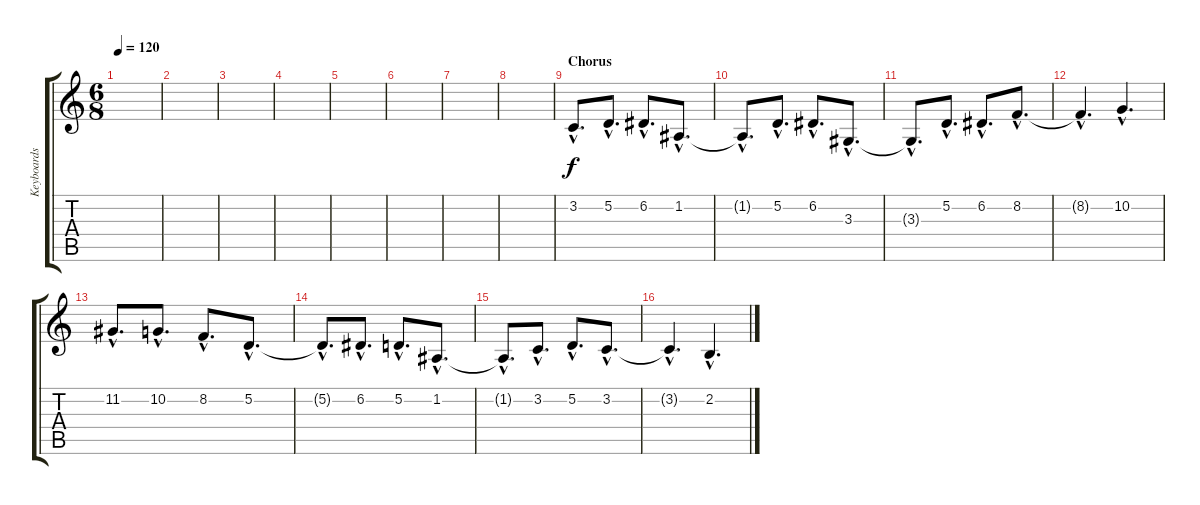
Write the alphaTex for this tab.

\track ("Keyboards" "Keyboards") {instrument acousticgrandpiano}
\staff {score tabs}
\tuning (D4 A3 F3 C3 G2 C2) {hide}
\ts (6 8)
\tempo 120
\clef g2
\ks c
|
|
|
|
|
|
|
|
\section ("" "Chorus")
3.2{hac}.8{d} 5.2{hac}.8{d} 6.2{hac}.8{d} 1.2{hac}.8{d} |
1.2{hac t}.8{d} 5.2{hac}.8{d} 6.2{hac}.8{d} 3.3{hac}.8{d} |
3.3{hac t}.8{d} 5.2{hac}.8{d} 6.2{hac}.8{d} 8.2{hac}.8{d} |
8.2{hac t}.4{d} 10.2{hac}.4{d} |
11.2{hac}.8{d} 10.2{hac}.8{d} 8.2{hac}.8{d} 5.2{hac}.8{d} |
5.2{hac t}.8{d} 6.2{hac}.8{d} 5.2{hac}.8{d} 1.2{hac}.8{d} |
1.2{hac t}.8{d} 3.2{hac}.8{d} 5.2{hac}.8{d} 3.2{hac}.8{d} |
3.2{hac t}.4{d} 2.2{hac}.4{d}
